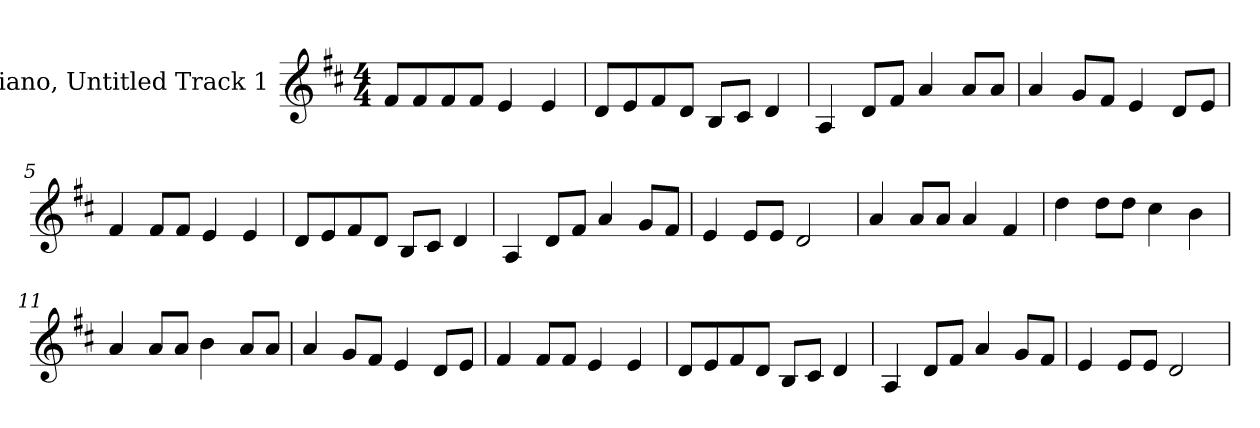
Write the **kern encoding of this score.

**kern
*part1
*staff1
*I"Piano, Untitled Track 1
*I'Pno.
*clefG2
*k[f#c#]
*M4/4
*MM85
=1
8f#/L
8f#/
8f#/
8f#/J
4e/
4e/
=2
8d/L
8e/
8f#/
8d/J
8B/L
8c#/J
4d/
=3
4A/
8d/L
8f#/J
4a/
8a/L
8a/J
=4
4a/
8g/L
8f#/J
4e/
8d/L
8e/J
=5
4f#/
8f#/L
8f#/J
4e/
4e/
=6
8d/L
8e/
8f#/
8d/J
8B/L
8c#/J
4d/
!!LO:LB:g=z
=7
4A/
8d/L
8f#/J
4a/
8g/L
8f#/J
=8
4e/
8e/L
8e/J
2d/
=9
4a/
8a/L
8a/J
4a/
4f#/
=10
4dd\
8dd\L
8dd\J
4cc#\
4b\
=11
4a/
8a/L
8a/J
4b\
8a/L
8a/J
=12
4a/
8g/L
8f#/J
4e/
8d/L
8e/J
=13
4f#/
8f#/L
8f#/J
4e/
4e/
!!LO:LB:g=z
=14
8d/L
8e/
8f#/
8d/J
8B/L
8c#/J
4d/
=15
4A/
8d/L
8f#/J
4a/
8g/L
8f#/J
=16
4e/
8e/L
8e/J
2d/
=
*-
